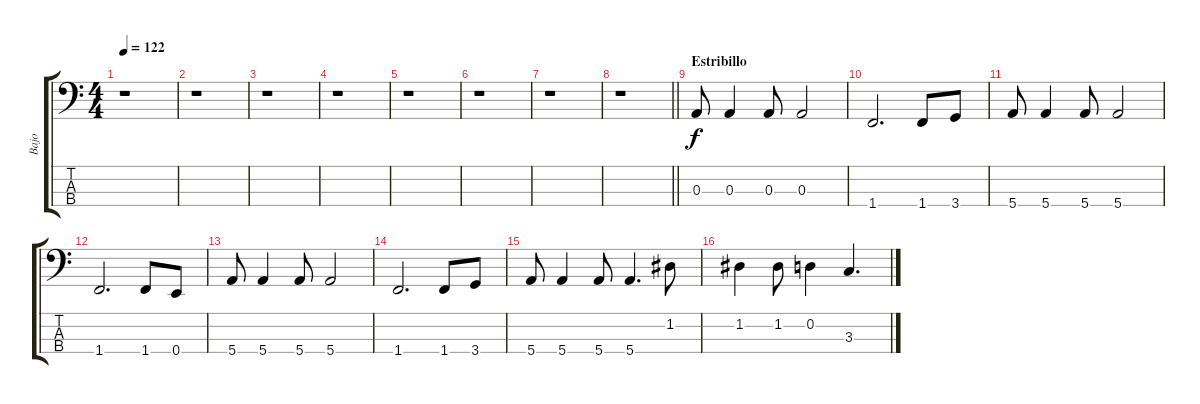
\track ("Bajo" "Bajo") {instrument electricbasspick}
\staff {score tabs}
\tuning (G2 D2 A1 E1) {hide}
\ts (4 4)
\tempo 122
\clef f4
\ks c
r.1{dy f} |
r.1 |
r.1 |
r.1 |
r.1 |
r.1 |
r.1 |
\barLineRight lightlight
r.1 |
\section ("" "Estribillo")
0.3.8 0.3.4 0.3.8 0.3.2 |
1.4.2{d} 1.4.8 3.4.8 |
5.4.8 5.4.4 5.4.8 5.4.2 |
1.4.2{d} 1.4.8 0.4.8 |
5.4.8 5.4.4 5.4.8 5.4.2 |
1.4.2{d} 1.4.8 3.4.8 |
5.4.8 5.4.4 5.4.8 5.4.4{d} 1.2.8 |
1.2.4 1.2.8 0.2.4 3.3.4{d}
